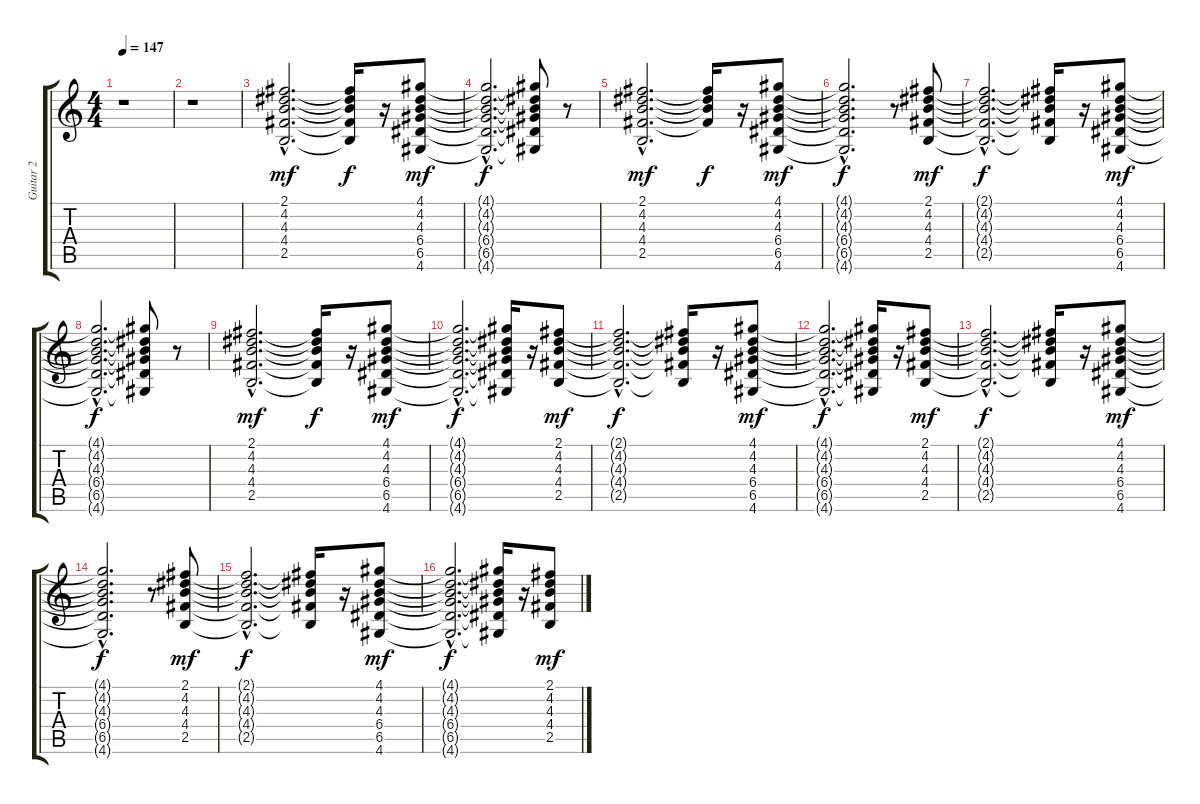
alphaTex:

\track ("Guitar 2" "Guitar 2") {instrument overdrivenguitar}
\staff {score tabs}
\tuning (E4 B3 G3 D3 A2 E2) {hide}
\ts (4 4)
\tempo 147
\clef g2
\ks c
r.1{dy mf instrument overdrivenguitar} |
r.1 |
(2.1{hac} 4.2{hac} 4.3{hac} 4.4{hac} 2.5{hac}).2{d} (2.1{t} 4.2{t} 4.3{t} 4.4{t} 2.5{t}).16{dy f} r.16 (4.1 4.2 4.3 6.4 6.5 4.6).8{dy mf} |
(4.1{hac t} 4.2{hac t} 4.3{hac t} 6.4{hac t} 6.5{hac t} 4.6{hac t}).2{d dy f} (4.1{t} 4.2{t} 4.3{t} 6.4{t} 6.5{t} 4.6{t}).8 r.8 |
(2.1{hac} 4.2{hac} 4.3{hac} 4.4{hac} 2.5{hac}).2{d dy mf} (2.1{t} 4.2{t} 4.3{t} 4.4{t}).16{dy f} r.16 (4.1 4.2 4.3 6.4 6.5 4.6).8{dy mf} |
(4.1{hac t} 4.2{hac t} 4.3{hac t} 6.4{hac t} 6.5{hac t} 4.6{hac t}).2{d dy f} r.8 (2.1 4.2 4.3 4.4 2.5).8{dy mf} |
(2.1{hac t} 4.2{hac t} 4.3{hac t} 4.4{hac t} 2.5{hac t}).2{d dy f} (2.1{t} 4.2{t} 4.3{t} 4.4{t} 2.5{t}).16 r.16 (4.1 4.2 4.3 6.4 6.5 4.6).8{dy mf} |
(4.1{hac t} 4.2{hac t} 4.3{hac t} 6.4{hac t} 6.5{hac t} 4.6{hac t}).2{d dy f} (4.1{t} 4.2{t} 4.3{t} 6.4{t} 6.5{t} 4.6{t}).8 r.8 |
(2.1{hac} 4.2{hac} 4.3{hac} 4.4{hac} 2.5{hac}).2{d dy mf} (2.1{t} 4.2{t} 4.3{t} 4.4{t} 2.5{t}).16{dy f} r.16 (4.1 4.2 4.3 6.4 6.5 4.6).8{dy mf} |
(4.1{hac t} 4.2{hac t} 4.3{hac t} 6.4{hac t} 6.5{hac t} 4.6{hac t}).2{d dy f} (4.1{t} 4.2{t} 4.3{t} 6.4{t} 6.5{t} 4.6{t}).16 r.16 (2.1 4.2 4.3 4.4 2.5).8{dy mf} |
(2.1{hac t} 4.2{hac t} 4.3{hac t} 4.4{hac t} 2.5{hac t}).2{d dy f} (2.1{t} 4.2{t} 4.3{t} 4.4{t} 2.5{t}).16 r.16 (4.1 4.2 4.3 6.4 6.5 4.6).8{dy mf} |
(4.1{hac t} 4.2{hac t} 4.3{hac t} 6.4{hac t} 6.5{hac t} 4.6{hac t}).2{d dy f} (4.1{t} 4.2{t} 4.3{t} 6.4{t} 6.5{t} 4.6{t}).16 r.16 (2.1 4.2 4.3 4.4 2.5).8{dy mf} |
(2.1{hac t} 4.2{hac t} 4.3{hac t} 4.4{hac t} 2.5{hac t}).2{d dy f} (2.1{t} 4.2{t} 4.3{t} 4.4{t} 2.5{t}).16 r.16 (4.1 4.2 4.3 6.4 6.5 4.6).8{dy mf} |
(4.1{hac t} 4.2{hac t} 4.3{hac t} 6.4{hac t} 6.5{hac t} 4.6{hac t}).2{d dy f} r.8 (2.1 4.2 4.3 4.4 2.5).8{dy mf} |
(2.1{hac t} 4.2{hac t} 4.3{hac t} 4.4{hac t} 2.5{hac t}).2{d dy f} (2.1{t} 4.2{t} 4.3{t} 4.4{t} 2.5{t}).16 r.16 (4.1 4.2 4.3 6.4 6.5 4.6).8{dy mf} |
(4.1{hac t} 4.2{hac t} 4.3{hac t} 6.4{hac t} 6.5{hac t} 4.6{hac t}).2{d dy f} (4.1{t} 4.2{t} 4.3{t} 6.4{t} 6.5{t} 4.6{t}).16 r.16 (2.1 4.2 4.3 4.4 2.5).8{dy mf}
